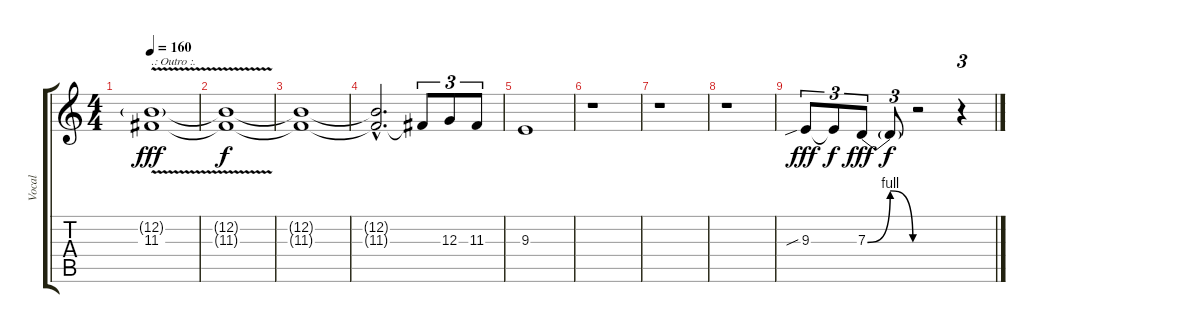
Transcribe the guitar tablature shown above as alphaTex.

\track ("Vocal" "Vocal") {instrument cello}
\staff {score tabs}
\tuning (E4 B3 G3 D3 A2 E2) {hide}
\ts (4 4)
\tempo 160
\clef g2
\ks c
(12.2{v g} 11.3{v}).1{txt ".: Outro :." dy fff} |
(12.2{t} 11.3{t}).1{dy f} |
(12.2{t} 11.3{t}).1 |
(12.2{hac t} 11.3{hac t}).2{d} 11.3{t}.8{tu (3 2)} 12.3.8{tu (3 2)} 11.3.8{tu (3 2)} |
9.3.1 |
r.1 |
r.1 |
r.1 |
9.3{sib}.8{tu (3 2) dy fff} 9.3{t}.8{tu (3 2) dy f} 7.3{be (bendrelease 0 0 30 4 55 4 60 0)}.8{tu (3 2) dy fff} 7.3{t}.8{tu (3 2) dy f} r.2 r.4{tu (3 2)}
